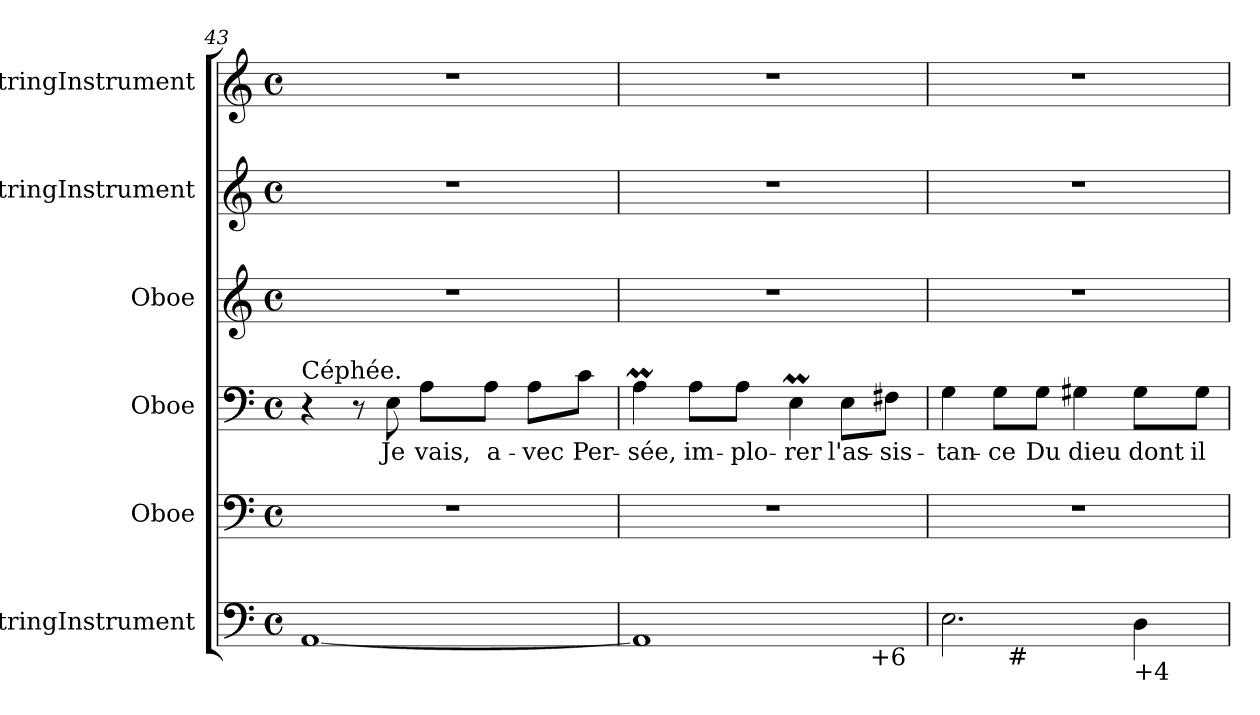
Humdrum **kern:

**kern	**kern	**kern	**text	**kern	**kern	**kern
*part6	*part5	*part4	*part4	*part3	*part2	*part1
*staff6	*staff5	*staff4	*staff4	*staff3	*staff2	*staff1
*I"StringInstrument	*I"Oboe	*I"Oboe	*	*I"Oboe	*I"StringInstrument	*I"StringInstrument
*I'Str	*I'Ob	*I'Ob	*	*I'Ob	*I'Str	*I'Str
*clefF4	*clefF4	*clefF4	*	*clefG2	*clefG2	*clefG2
*k[]	*k[]	*k[]	*	*k[]	*k[]	*k[]
*C:	*C:	*C:	*	*C:	*C:	*C:
*M4/4	*M4/4	*M4/4	*	*M4/4	*M4/4	*M4/4
*met(c)	*met(c)	*met(c)	*	*met(c)	*met(c)	*met(c)
=43	=43	=43	=43	=43	=43	=43
!	!	!LO:TX:a:t=Céphée.	!	!	!	!
[1AA	1r	4r	.	1r	1r	1r
.	.	8r	.	.	.	.
.	.	8E\	Je	.	.	.
.	.	8A\L	vais,	.	.	.
.	.	8A\J	a-	.	.	.
.	.	8A\L	-vec	.	.	.
.	.	8c\J	Per-	.	.	.
=44	=44	=44	=44	=44	=44	=44
*^	*	*	*	*	*	*
1AA]	2ryy	1r	4AM\	-sée,	1r	1r	1r
.	.	.	8A\L	im-	.	.	.
.	.	.	8A\J	-plo-	.	.	.
.	4ryy	.	4Em\	-rer	.	.	.
.	16.ryy	.	8E\L	l'as-	.	.	.
!	!LO:TX:b:t=+6	!	!	!	!	!	!
.	8ryy	.	.	.	.	.	.
.	.	.	8F#X\J	-sis-	.	.	.
.	32ryy	.	.	.	.	.	.
=45	=45	=45	=45	=45	=45	=45	=45
2.E\	4ryy	1r	4G\	-tan-	1r	1r	1r
.	32ryy	.	8G\L	-ce	.	.	.
!	!LO:TX:b:t=#	!	!	!	!	!	!
.	2ryy	.	.	.	.	.	.
.	.	.	8G\J	Du	.	.	.
.	.	.	4G#X\	dieu	.	.	.
!LO:TX:b:t=+4	!	!	!	!	!	!	!
4D\	.	.	8G#\L	dont	.	.	.
.	8..ryy	.	.	.	.	.	.
.	.	.	8G#\J	il	.	.	.
*v	*v	*	*	*	*	*	*
=	=	=	=	=	=	=
*-	*-	*-	*-	*-	*-	*-
